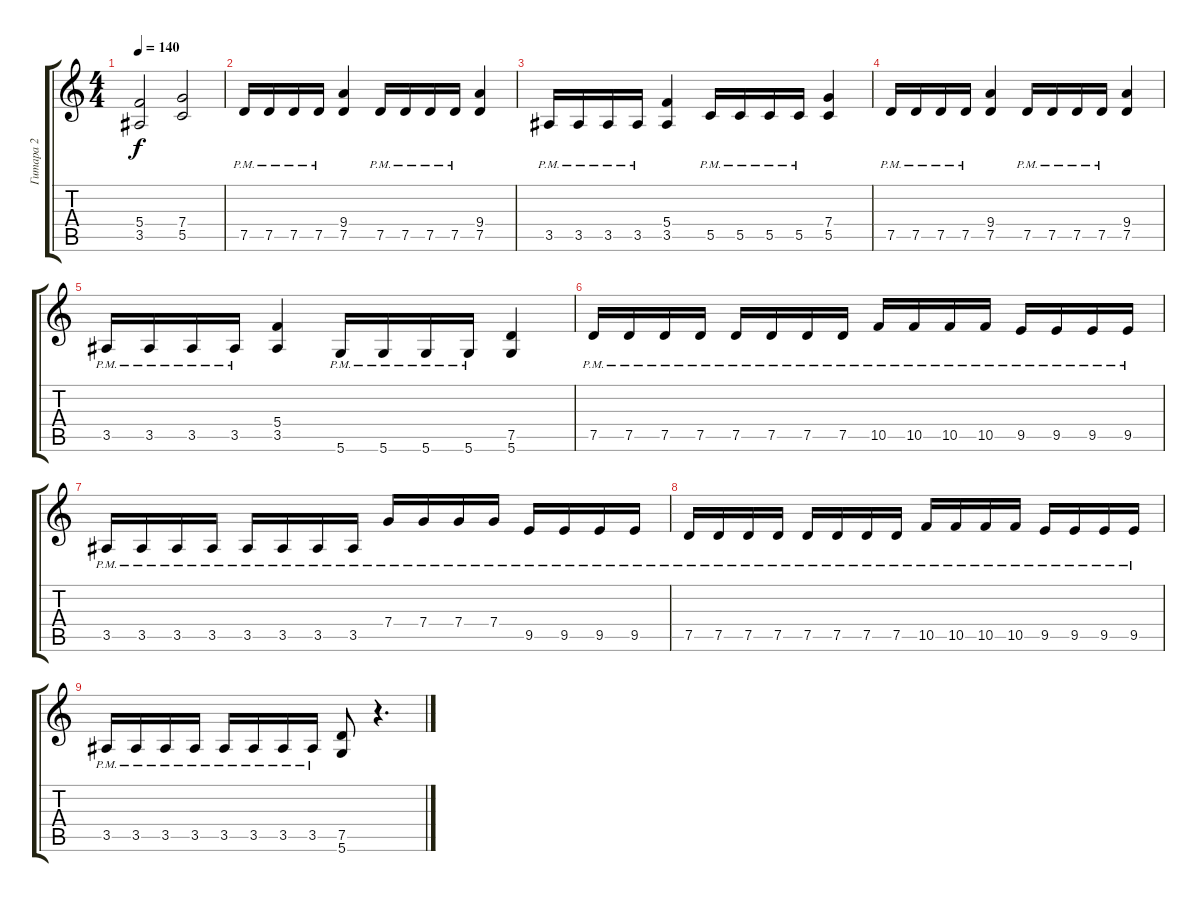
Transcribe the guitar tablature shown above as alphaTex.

\track ("Гитара 2" "Гитара 2") {instrument overdrivenguitar}
\staff {score tabs}
\tuning (D4 A3 F3 C3 G2 D2) {hide}
\ts (4 4)
\tempo 140
\clef g2
\ks c
(5.4 3.5).2{dy f} (7.4 5.5).2 |
7.5{pm}.16 7.5{pm}.16 7.5{pm}.16 7.5{pm}.16 (9.4 7.5).4 7.5{pm}.16 7.5{pm}.16 7.5{pm}.16 7.5{pm}.16 (9.4 7.5).4 |
3.5{pm}.16 3.5{pm}.16 3.5{pm}.16 3.5{pm}.16 (5.4 3.5).4 5.5{pm}.16 5.5{pm}.16 5.5{pm}.16 5.5{pm}.16 (7.4 5.5).4 |
7.5{pm}.16 7.5{pm}.16 7.5{pm}.16 7.5{pm}.16 (9.4 7.5).4 7.5{pm}.16 7.5{pm}.16 7.5{pm}.16 7.5{pm}.16 (9.4 7.5).4 |
3.5{pm}.16 3.5{pm}.16 3.5{pm}.16 3.5{pm}.16 (5.4 3.5).4 5.6{pm}.16 5.6{pm}.16 5.6{pm}.16 5.6{pm}.16 (7.5 5.6).4 |
7.5{pm}.16 7.5{pm}.16 7.5{pm}.16 7.5{pm}.16 7.5{pm}.16 7.5{pm}.16 7.5{pm}.16 7.5{pm}.16 10.5{pm}.16 10.5{pm}.16 10.5{pm}.16 10.5{pm}.16 9.5{pm}.16 9.5{pm}.16 9.5{pm}.16 9.5{pm}.16 |
3.5{pm}.16 3.5{pm}.16 3.5{pm}.16 3.5{pm}.16 3.5{pm}.16 3.5{pm}.16 3.5{pm}.16 3.5{pm}.16 7.4{pm}.16 7.4{pm}.16 7.4{pm}.16 7.4{pm}.16 9.5{pm}.16 9.5{pm}.16 9.5{pm}.16 9.5{pm}.16 |
7.5{pm}.16 7.5{pm}.16 7.5{pm}.16 7.5{pm}.16 7.5{pm}.16 7.5{pm}.16 7.5{pm}.16 7.5{pm}.16 10.5{pm}.16 10.5{pm}.16 10.5{pm}.16 10.5{pm}.16 9.5{pm}.16 9.5{pm}.16 9.5{pm}.16 9.5{pm}.16 |
3.5{pm}.16 3.5{pm}.16 3.5{pm}.16 3.5{pm}.16 3.5{pm}.16 3.5{pm}.16 3.5{pm}.16 3.5{pm}.16 (7.5 5.6).8 r.4{d}
